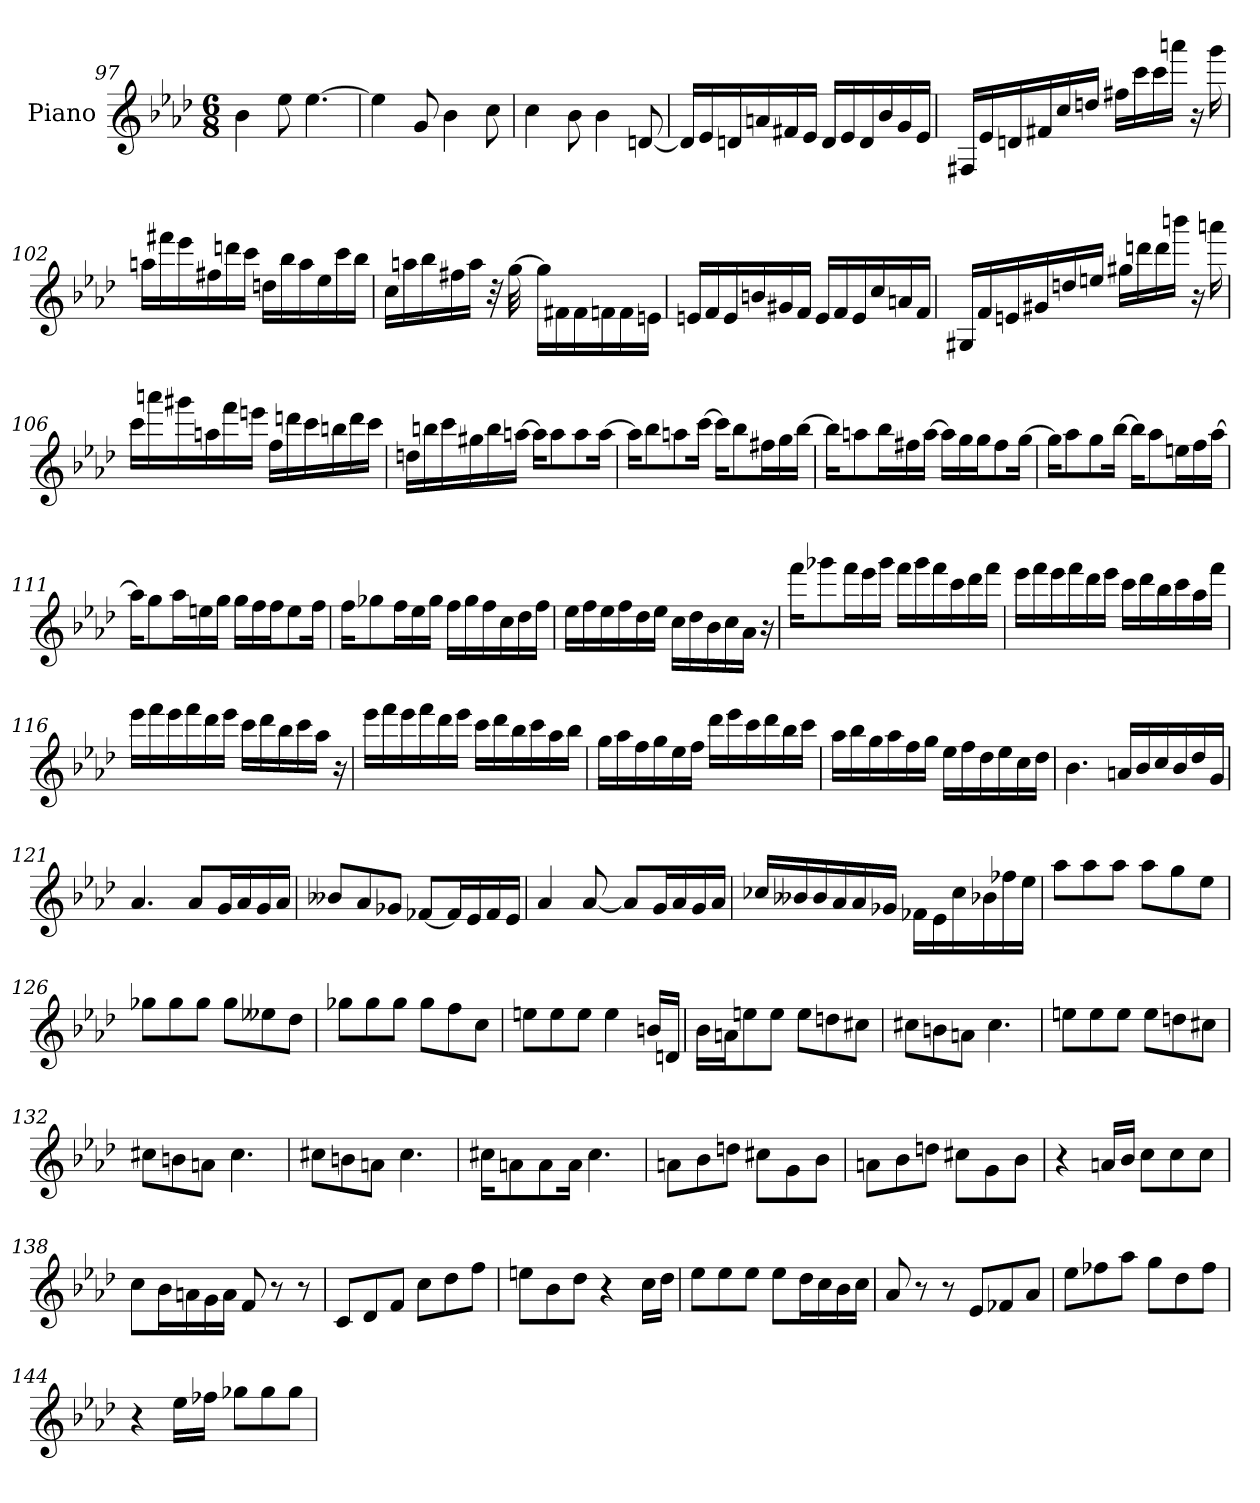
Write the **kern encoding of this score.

**kern
*part1
*staff1
*I"Piano
*I'Pno
*clefG2
*k[b-e-a-d-]
*f:
*M6/8
=97
4b-
8ee-
[4.ee-
=98
4ee-]
8g
4b-
8cc
=99
4cc
8b-
4b-
[8dn
=100
16d/LL]
16e-/
16dn/
16an/
16f#X/
16e-/JJ
16d/LL
16e-/
16d/
16b-/
16g/
16e-/JJ
=101
16F#X/LL
16e-/
16dn/
16f#X/
16cc/
16ddn/JJ
16ff#X\LL
16ccc\
16ccc\
16aaan\JJ
16r
16ggg
=102
16aan\LL
16fff#X\
16eee-\
16ff#X\
16dddn\
16ccc\JJ
16ddn\LL
16bb-\
16aa\
16ee-\
16ccc\
16bb-\JJ
=103
16cc\LL
16aan\
16bb-\
16ff#X\
16aa\JJ
32r
[32gg
16gg\LL]
16f#X\
16f#\
16fn\
16f\
16en\JJ
=104
16en/LL
16f/
16e/
16bn/
16g#X/
16f/JJ
16e/LL
16f/
16e/
16cc/
16an/
16f/JJ
=105
16G#X/LL
16f/
16en/
16g#X/
16ddn/
16een/JJ
16gg#X\LL
16dddn\
16ddd\
16bbbn\JJ
16r
16aaan
=106
16ccc\LL
16aaan\
16ggg#X\
16aan\
16fff\
16eeen\JJ
16ff\LL
16dddn\
16ccc\
16bbn\
16ddd\
16ccc\JJ
=107
16ddn\LL
16bbn\
16ccc\
16gg#X\
16bb\
[16aan\JJ
16aa\KL]
8aa\
8aa\
[16aa\Jk
=108
16aa\KL]
8bb-\
8aan\
[16ccc\Jk
16ccc\KL]
8bb-\
16ff#X\L
16gg\
[16bb-\JJ
=109
16bb-\KL]
8aan\
16bb-\L
16ff#X\
[16aa\JJ
16aa\LL]
16gg\
16gg\J
8ff#\
[16gg\Jk
=110
16gg\KL]
8aa-\
8gg\
[16bb-\Jk
16bb-\KL]
8aa-\
16een\L
16ff\
[16aa-\JJ
=111
16aa-\KL]
8gg\
16aa-\L
16een\
16gg\JJ
16gg\LL
16ff\
16ff\J
8ee\
16ff\Jk
=112
16ff\KL
8gg-X\
16ff\L
16ee-\
16gg-\JJ
16ff\LL
16gg-\
16ff\
16cc\
16dd-\
16ff\JJ
=113
16ee-\LL
16ff\
16ee-\
16ff\
16dd-\
16ee-\JJ
16cc\LL
16dd-\
16b-\
16cc\
16a-\JJ
16r
=114
16fff\KL
8ggg-X\
16fff\L
16eee-\
16ggg-\JJ
16fff\LL
16ggg-\
16fff\
16ccc\
16ddd-\
16fff\JJ
=115
16eee-\LL
16fff\
16eee-\
16fff\
16ddd-\
16eee-\JJ
16ccc\LL
16ddd-\
16bb-\
16ccc\
16aa-\
16fff\JJ
=116
16eee-\LL
16fff\
16eee-\
16fff\
16ddd-\
16eee-\JJ
16ccc\LL
16ddd-\
16bb-\
16ccc\
16aa-\JJ
16r
=117
16eee-\LL
16fff\
16eee-\
16fff\
16ddd-\
16eee-\JJ
16ccc\LL
16ddd-\
16bb-\
16ccc\
16aa-\
16bb-\JJ
=118
16gg\LL
16aa-\
16ff\
16gg\
16ee-\
16ff\JJ
16ddd-\LL
16eee-\
16ccc\
16ddd-\
16bb-\
16ccc\JJ
=119
16aa-\LL
16bb-\
16gg\
16aa-\
16ff\
16gg\JJ
16ee-\LL
16ff\
16dd-\
16ee-\
16cc\
16dd-\JJ
=120
4.b-
16an/LL
16b-/
16cc/
16b-/
16dd-/
16g/JJ
=121
4.a-
8a-/L
16g/L
16a-/
16g/
16a-/JJ
=122
8b--X/L
8a-/
8g-X/J
[8f-X/L
16f-/L]
16e-/
16f-/
16e-/JJ
=123
4a-
[8a-
8a-/L]
16g/L
16a-/
16g/
16a-/JJ
=124
16cc-X/LL
16b--X/
16b--/
16a-/
16a-/
16g-X/JJ
16f-X\LL
16e-\
16cc-\
16b-X\
16ff-X\
16ee-\JJ
=125
8aa-\L
8aa-\
8aa-\J
8aa-\L
8gg\
8ee-\J
=126
8gg-X\L
8gg-\
8gg-\J
8gg-\L
8ee--X\
8dd-\J
=127
8gg-X\L
8gg-\
8gg-\J
8gg-\L
8ff\
8cc\J
=128
8een\L
8ee\
8ee\J
4ee
16bn/LL
16dn/JJ
=129
16b-\LL
16an\J
8een\
8ee\J
8ee\L
8ddn\
8cc#X\J
=130
8cc#X\L
8bn\
8an\J
4.cc#
=131
8een\L
8ee\
8ee\J
8ee\L
8ddn\
8cc#X\J
=132
8cc#X\L
8bn\
8an\J
4.cc#
=133
8cc#X\L
8bn\
8an\J
4.cc#
=134
16cc#X\KL
8an\
8a\
16a\Jk
4.cc#
=135
8an\L
8b-\
8ddn\J
8cc#X\L
8g\
8b-\J
=136
8an\L
8b-\
8ddn\J
8cc#X\L
8g\
8b-\J
=137
4r
16an/LL
16b-/JJ
8cc\L
8cc\
8cc\J
=138
8cc\L
16b-\L
16an\
16g\
16a\JJ
8f
8r
8r
=139
8c/L
8d-/
8f/J
8cc\L
8dd-\
8ff\J
=140
8een\L
8b-\
8dd-\J
4r
16cc\LL
16dd-\JJ
=141
8ee-\L
8ee-\
8ee-\J
8ee-\L
16dd-\L
16cc\
16b-\
16cc\JJ
=142
8a-
8r
8r
8e-/L
8f-X/
8a-/J
=143
8ee-\L
8ff-X\
8aa-\J
8gg\L
8dd-\
8ff-\J
=144
4r
16ee-\LL
16ff-X\JJ
8gg-X\L
8gg-\
8gg-\J
=
*-
